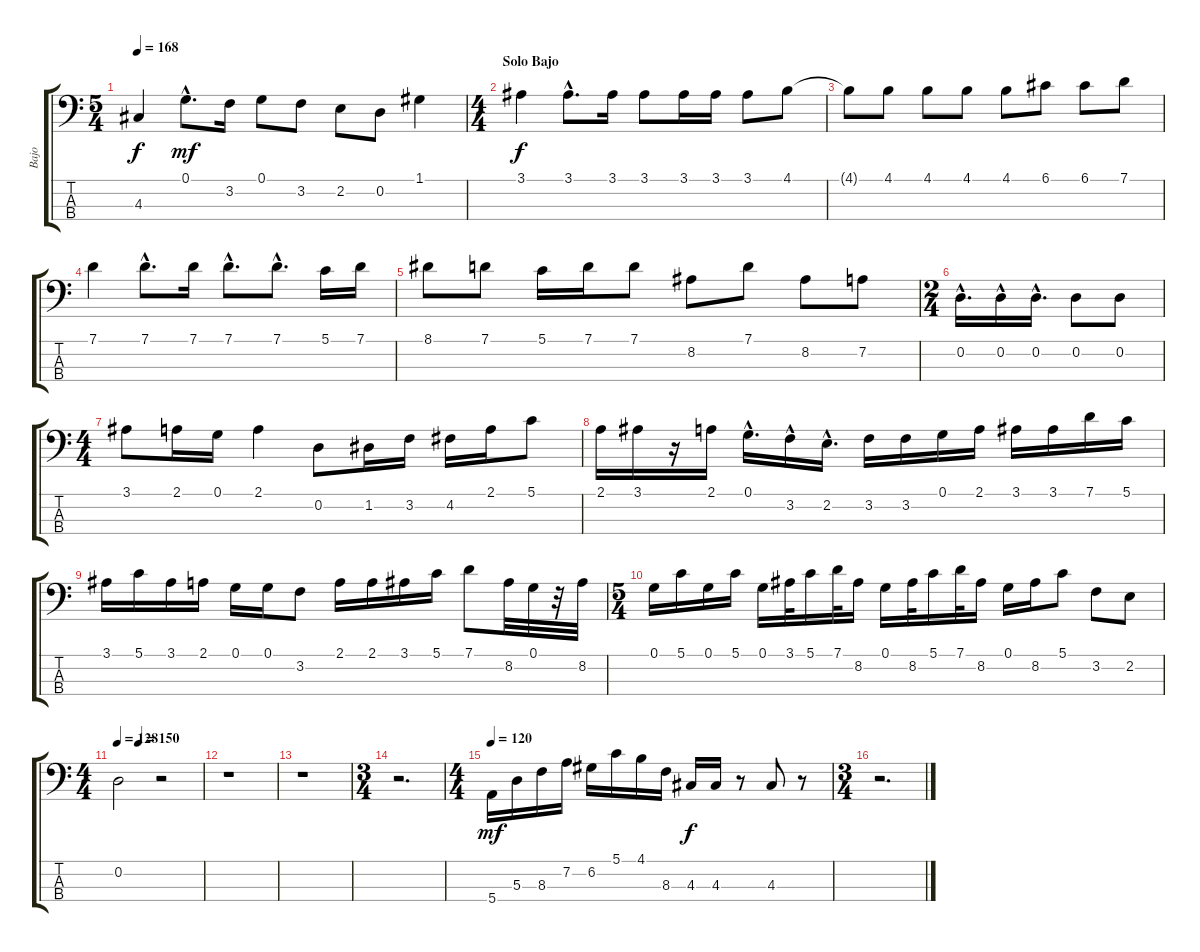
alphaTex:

\track ("Bajo" "Bajo") {instrument electricbassfinger}
\staff {score tabs}
\tuning (G2 D2 A1 E1) {hide}
\ts (5 4)
\tempo 168
\clef f4
\ks c
4.3{t}.4{dy f} 0.1{hac}.8{d dy mf} 3.2.16 0.1.8 3.2.8 2.2.8 0.2.8 1.1.4 |
\ts (4 4)
\section ("" "Solo Bajo")
3.1.4{dy f volume 16} 3.1{hac}.8{d} 3.1.16 3.1.8 3.1.16 3.1.16 3.1.8 4.1.8 |
4.1{t}.8 4.1.8 4.1.8 4.1.8 4.1.8 6.1.8 6.1.8 7.1.8 |
7.1.4 7.1{hac}.8{d} 7.1.16 7.1{hac}.8{d} 7.1{hac}.8{d} 5.1.16 7.1.16 |
8.1.8 7.1.8 5.1.16 7.1.16 7.1.8 8.2.8 7.1.8 8.2.8 7.2.8 |
\ts (2 4)
0.2{hac}.16{d} 0.2{hac}.16 0.2{hac}.16{d} 0.2.8 0.2.8 |
\ts (4 4)
3.1.8 2.1.16 0.1.16 2.1.4 0.2.8 1.2.16 3.2.16 4.2.16 2.1.16 5.1.8 |
2.1.16 3.1.16 r.16 2.1.16 0.1{hac}.16{d} 3.2{hac}.16 2.2{hac}.16{d} 3.2.16 3.2.16 0.1.16 2.1.16 3.1.16 3.1.16 7.1.16 5.1.16 |
3.1.16 5.1.16 3.1.16 2.1.16 0.1.16 0.1.16 3.2.8 2.1.16 2.1.16 3.1.16 5.1.16 7.1.8 8.2.32 0.1.32 r.32 8.2.32 |
\ts (5 4)
0.1.16 5.1.16 0.1.16 5.1.16 0.1.16 3.1.32 5.1.16 7.1.32 8.2.16 0.1.16 8.2.32 5.1.16 7.1.32 8.2.16 0.1.16 8.2.16 5.1.8 3.2.8 2.2.8 |
\ts (4 4)
\tempo 128
\tempo (150 0.25)
0.2.2 r.2 |
r.1 |
r.1 |
\ts (3 4)
r.2{d} |
\ts (4 4)
\tempo 120
5.4.16{dy mf volume 14} 5.3.16 8.3.16 7.2.16 6.2.16 5.1.16 4.1.16 8.3.16 4.3.16{dy f} 4.3.16 r.8 4.3.8 r.8 |
\ts (3 4)
r.2{d}
